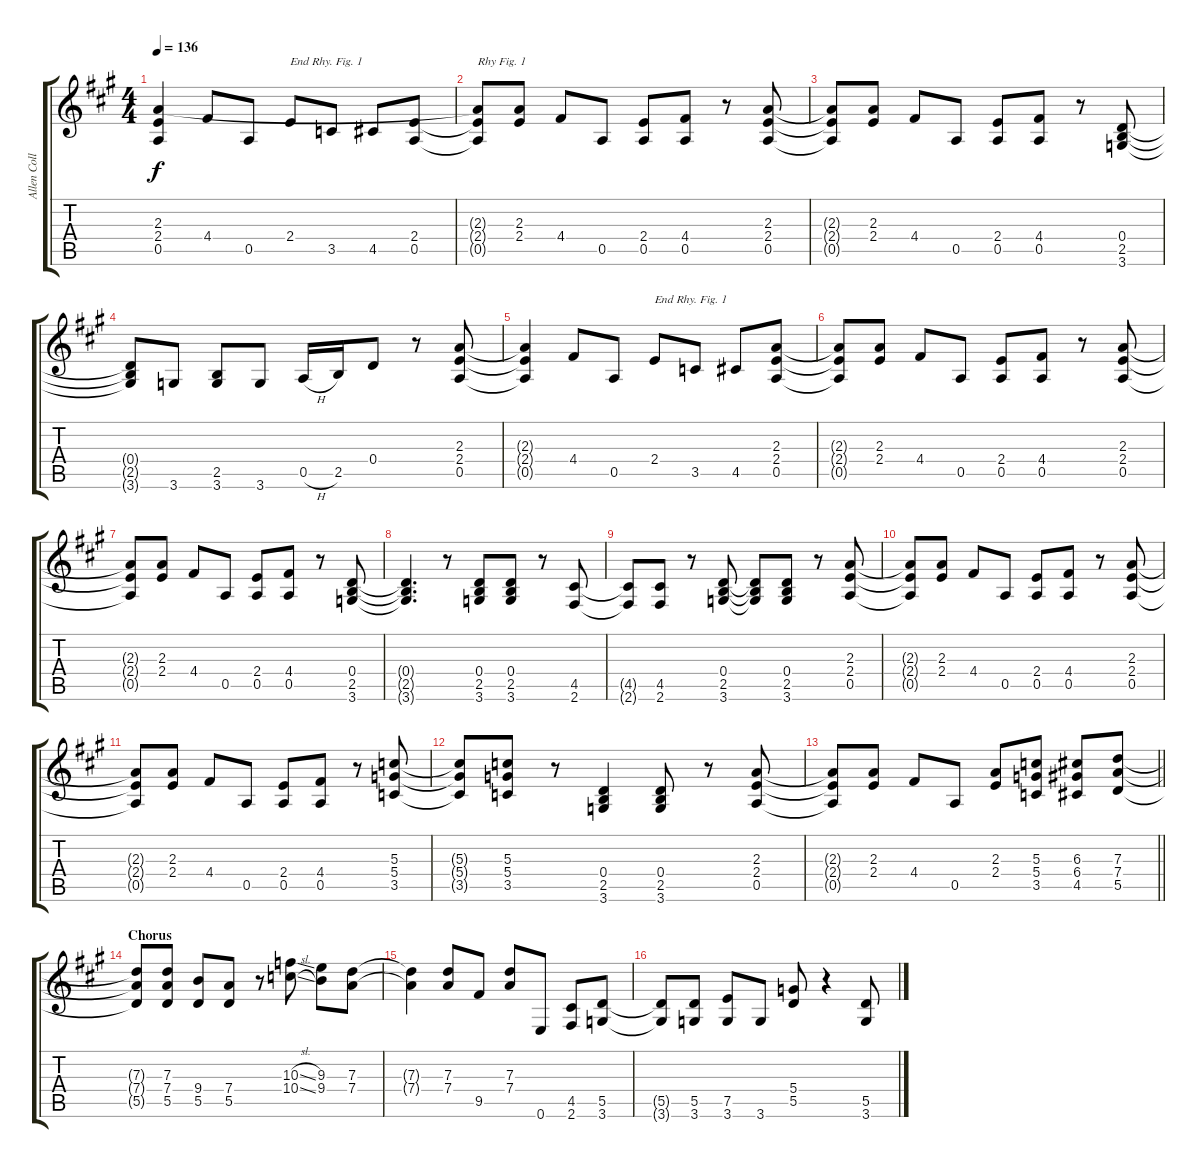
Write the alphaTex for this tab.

\track ("Allen Collins - Rhythm Guitar" "Allen Coll") {instrument distortionguitar}
\staff {score tabs}
\tuning (E4 B3 G3 D3 A2 E2) {hide}
\ts (4 4)
\tempo 136
\clef g2
\ks a
(2.3{t} 2.4{t} 0.5{t}).4{dy f} 4.4.8 0.5.8 2.4.8{txt "End Rhy. Fig. 1"} 3.5.8 4.5.8 (2.4 0.5).8 |
(2.3{t} 2.4{t} 0.5{t}).8{txt "Rhy Fig. 1"} (2.3 2.4).8 4.4.8 0.5.8 (2.4 0.5).8 (4.4 0.5).8 r.8 (2.3 2.4 0.5).8 |
(2.3{t} 2.4{t} 0.5{t}).8 (2.3 2.4).8 4.4.8 0.5.8 (2.4 0.5).8 (4.4 0.5).8 r.8 (0.4 2.5 3.6).8 |
(0.4{t} 2.5{t} 3.6{t}).8 3.6.8 (2.5 3.6).8 3.6.8 0.5{h}.16 2.5.16 0.4.8 r.8 (2.3 2.4 0.5).8 |
(2.3{t} 2.4{t} 0.5{t}).4 4.4.8 0.5.8 2.4.8{txt "End Rhy. Fig. 1"} 3.5.8 4.5.8 (2.3 2.4 0.5).8 |
(2.3{t} 2.4{t} 0.5{t}).8 (2.3 2.4).8 4.4.8 0.5.8 (2.4 0.5).8 (4.4 0.5).8 r.8 (2.3 2.4 0.5).8 |
(2.3{t} 2.4{t} 0.5{t}).8 (2.3 2.4).8 4.4.8 0.5.8 (2.4 0.5).8 (4.4 0.5).8 r.8 (0.4 2.5 3.6).8 |
(0.4{t} 2.5{t} 3.6{t}).4{d} r.8 (0.4 2.5 3.6).8 (0.4 2.5 3.6).8 r.8 (4.5 2.6).8 |
(4.5{t} 2.6{t}).8 (4.5 2.6).8 r.8 (0.4 2.5 3.6).8 (0.4{t} 2.5{t} 3.6{t}).8 (0.4 2.5 3.6).8 r.8 (2.3 2.4 0.5).8 |
(2.3{t} 2.4{t} 0.5{t}).8 (2.3 2.4).8 4.4.8 0.5.8 (2.4 0.5).8 (4.4 0.5).8 r.8 (2.3 2.4 0.5).8 |
(2.3{t} 2.4{t} 0.5{t}).8 (2.3 2.4).8 4.4.8 0.5.8 (2.4 0.5).8 (4.4 0.5).8 r.8 (5.3 5.4 3.5).8 |
(5.3{t} 5.4{t} 3.5{t}).8 (5.3 5.4 3.5).8 r.8 (0.4 2.5 3.6).4 (0.4 2.5 3.6).8 r.8 (2.3 2.4 0.5).8 |
\barLineRight lightlight
(2.3{t} 2.4{t} 0.5{t}).8 (2.3 2.4).8 4.4.8 0.5.8 (2.3 2.4).8 (5.3 5.4 3.5).8 (6.3 6.4 4.5).8 (7.3 7.4 5.5).8 |
\section ("" "Chorus")
(7.3{t} 7.4{t} 5.5{t}).8 (7.3 7.4 5.5).8 (9.4 5.5).8 (7.4 5.5).8 r.8 (10.3{sl} 10.4{sl}).8 (9.3 9.4).8 (7.3 7.4).8 |
(7.3{t} 7.4{t}).4 (7.3 7.4).8 9.5.8 (7.3 7.4).8 0.6.8 (4.5 2.6).8 (5.5 3.6).8 |
(5.5{t} 3.6{t}).8 (5.5 3.6).8 (7.5 3.6).8 3.6.8 (5.4 5.5).8 r.4 (5.5 3.6).8
